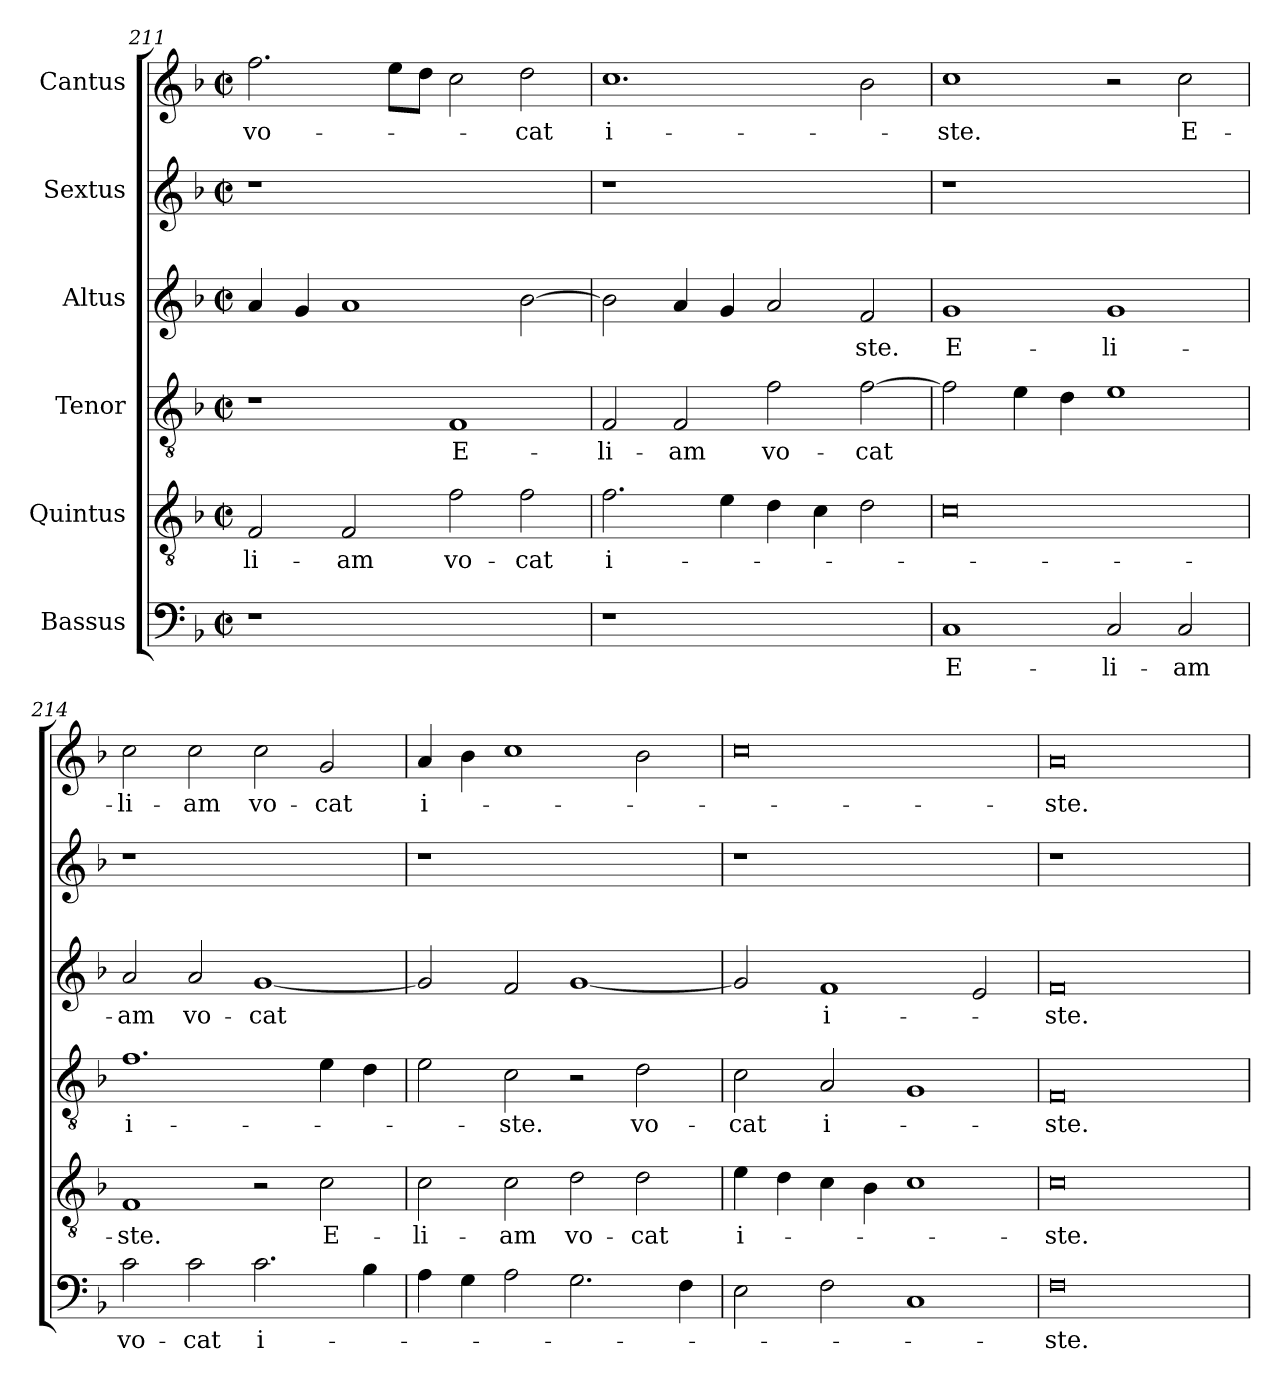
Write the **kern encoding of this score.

**kern	**text	**kern	**text	**kern	**text	**kern	**text	**kern	**kern	**text
*part6	*part6	*part5	*part5	*part4	*part4	*part3	*part3	*part2	*part1	*part1
*staff6	*staff6	*staff5	*staff5	*staff4	*staff4	*staff3	*staff3	*staff2	*staff1	*staff1
*I"Bassus	*	*I"Quintus	*	*I"Tenor	*	*I"Altus	*	*I"Sextus	*I"Cantus	*
*clefF4	*	*clefGv2	*	*clefGv2	*	*clefG2	*	*clefG2	*clefG2	*
*k[b-]	*	*k[b-]	*	*k[b-]	*	*k[b-]	*	*k[b-]	*k[b-]	*
*F:	*	*F:	*	*F:	*	*F:	*	*F:	*F:	*
*M2/2	*	*M2/2	*	*M2/2	*	*M2/2	*	*M2/2	*M2/2	*
*met(c|)	*	*met(c|)	*	*met(c|)	*	*met(c|)	*	*met(c|)	*met(c|)	*
=211	=211	=211	=211	=211	=211	=211	=211	=211	=211	=211
!	!	!	!LO:LY:b	!	!	!	!	!	!	!LO:LY:b
1r	.	2F/	-li-	1r	.	4a/	.	1r	2.ff\	vo-
.	.	.	.	.	.	4g/	.	.	.	.
!	!	!	!LO:LY:b	!	!	!	!	!	!	!
.	.	2F/	-am	.	.	1a	.	.	.	.
.	.	.	.	.	.	.	.	.	8ee\L	.
.	.	.	.	.	.	.	.	.	8dd\J	.
!	!	!	!LO:LY:b	!	!LO:LY:b	!	!	!	!	!
1ryy	.	2f\	vo-	1F	E-	.	.	1ryy	2cc\	.
!	!	!	!LO:LY:b	!	!	!	!	!	!	!LO:LY:b
.	.	2f\	-cat	.	.	[2b-\	.	.	2dd\	-cat
=212	=212	=212	=212	=212	=212	=212	=212	=212	=212	=212
!	!	!	!LO:LY:b	!	!LO:LY:b	!	!	!	!	!LO:LY:b
1r	.	2.f\	i-	2F/	-li-	2b-\]	.	1r	1.cc	i-
!	!	!	!	!	!LO:LY:b	!	!	!	!	!
.	.	.	.	2F/	-am	4a/	.	.	.	.
.	.	4e\	.	.	.	4g/	.	.	.	.
!	!	!	!	!	!LO:LY:b	!	!	!	!	!
1ryy	.	4d\	.	2f\	vo-	2a/	.	1ryy	.	.
.	.	4c\	.	.	.	.	.	.	.	.
!	!	!	!	!	!LO:LY:b	!	!LO:LY:b	!	!	!
.	.	2d\	.	[2f\	-cat	2f/	-ste.	.	2b-\	.
=213	=213	=213	=213	=213	=213	=213	=213	=213	=213	=213
!	!LO:LY:b	!	!	!	!	!	!LO:LY:b	!	!	!LO:LY:b
1C	E-	0c	.	2f\]	.	1g	E-	1r	1cc	-ste.
.	.	.	.	4e\	.	.	.	.	.	.
.	.	.	.	4d\	.	.	.	.	.	.
!	!LO:LY:b	!	!	!	!	!	!LO:LY:b	!	!	!
2C/	-li-	.	.	1e	.	1g	-li-	1ryy	2r	.
!	!LO:LY:b	!	!	!	!	!	!	!	!	!LO:LY:b
2C/	-am	.	.	.	.	.	.	.	2cc\	E-
!!LO:LB:g=z
=214	=214	=214	=214	=214	=214	=214	=214	=214	=214	=214
!	!LO:LY:b	!	!LO:LY:b	!	!LO:LY:b	!	!LO:LY:b	!	!	!LO:LY:b
2c\	vo-	1F	-ste.	1.f	i-	2a/	-am	1r	2cc\	-li-
!	!LO:LY:b	!	!	!	!	!	!LO:LY:b	!	!	!LO:LY:b
2c\	-cat	.	.	.	.	2a/	vo-	.	2cc\	-am
!	!LO:LY:b	!	!	!	!	!	!LO:LY:b	!	!	!LO:LY:b
2.c\	i-	2r	.	.	.	[1g	-cat	1ryy	2cc\	vo-
!	!	!	!LO:LY:b	!	!	!	!	!	!	!LO:LY:b
.	.	2c\	E-	4e\	.	.	.	.	2g/	-cat
4B-\	.	.	.	4d\	.	.	.	.	.	.
=215	=215	=215	=215	=215	=215	=215	=215	=215	=215	=215
!	!	!	!LO:LY:b	!	!	!	!	!	!	!LO:LY:b
4A\	.	2c\	-li-	2e\	.	2g/]	.	1r	4a/	i-
4G\	.	.	.	.	.	.	.	.	4b-\	.
!	!	!	!LO:LY:b	!	!LO:LY:b	!	!	!	!	!
2A\	.	2c\	-am	2c\	-ste.	2f/	.	.	1cc	.
!	!	!	!LO:LY:b	!	!	!	!	!	!	!
2.G\	.	2d\	vo-	2r	.	[1g	.	1ryy	.	.
!	!	!	!LO:LY:b	!	!LO:LY:b	!	!	!	!	!
.	.	2d\	-cat	2d\	vo-	.	.	.	2b-\	.
4F\	.	.	.	.	.	.	.	.	.	.
=216	=216	=216	=216	=216	=216	=216	=216	=216	=216	=216
!	!	!	!LO:LY:b	!	!LO:LY:b	!	!	!	!	!
2E\	.	4e\	i-	2c\	-cat	2g/]	.	1r	0cc	.
.	.	4d\	.	.	.	.	.	.	.	.
!	!	!	!	!	!LO:LY:b	!	!LO:LY:b	!	!	!
2F\	.	4c\	.	2A/	i-	1f	i-	.	.	.
.	.	4B-\	.	.	.	.	.	.	.	.
1C	.	1c	.	1G	.	.	.	1ryy	.	.
.	.	.	.	.	.	2e/	.	.	.	.
=217	=217	=217	=217	=217	=217	=217	=217	=217	=217	=217
!	!LO:LY:b	!	!LO:LY:b	!	!LO:LY:b	!	!LO:LY:b	!	!	!LO:LY:b
0F	-ste.	0c	-ste.	0F	-ste.	0f	-ste.	1r	0a	-ste.
.	.	.	.	.	.	.	.	1ryy	.	.
=	=	=	=	=	=	=	=	=	=	=
*-	*-	*-	*-	*-	*-	*-	*-	*-	*-	*-
